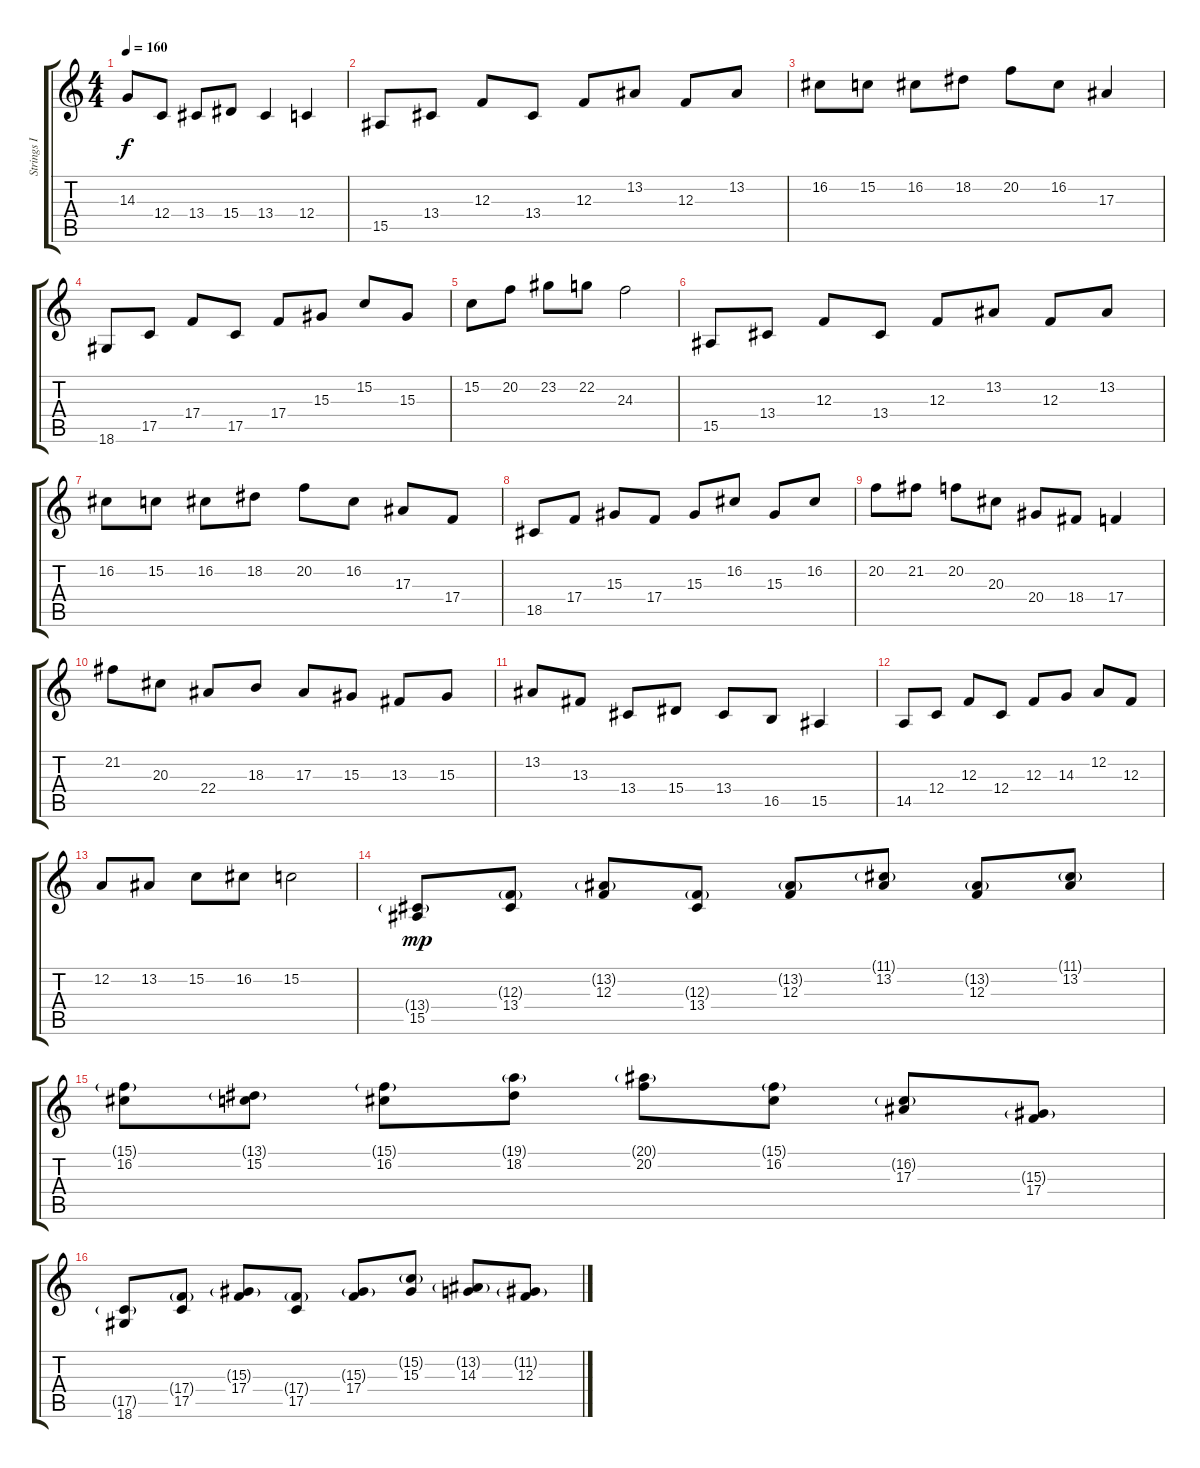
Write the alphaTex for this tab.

\track ("Strings I" "Strings I") {instrument stringensemble1}
\staff {score tabs}
\tuning (D4 A3 F3 C3 G2 D2) {hide}
\ts (4 4)
\tempo 160
\clef g2
\ks c
14.3.8{dy f} 12.4.8 13.4.8 15.4.8 13.4.4 12.4.4 |
15.5.8 13.4.8 12.3.8 13.4.8 12.3.8 13.2.8 12.3.8 13.2.8 |
16.2.8 15.2.8 16.2.8 18.2.8 20.2.8 16.2.8 17.3.4 |
18.6.8 17.5.8 17.4.8 17.5.8 17.4.8 15.3.8 15.2.8 15.3.8 |
15.2.8 20.2.8 23.2.8 22.2.8 24.3.2 |
15.5.8 13.4.8 12.3.8 13.4.8 12.3.8 13.2.8 12.3.8 13.2.8 |
16.2.8 15.2.8 16.2.8 18.2.8 20.2.8 16.2.8 17.3.8 17.4.8 |
18.5.8 17.4.8 15.3.8 17.4.8 15.3.8 16.2.8 15.3.8 16.2.8 |
20.2.8 21.2.8 20.2.8 20.3.8 20.4.8 18.4.8 17.4.4 |
21.2.8 20.3.8 22.4.8 18.3.8 17.3.8 15.3.8 13.3.8 15.3.8 |
13.2.8 13.3.8 13.4.8 15.4.8 13.4.8 16.5.8 15.5.4 |
14.5.8 12.4.8 12.3.8 12.4.8 12.3.8 14.3.8 12.2.8 12.3.8 |
12.2.8 13.2.8 15.2.8 16.2.8 15.2.2 |
(13.4{g} 15.5).8{dy mp volume 13} (12.3{g} 13.4).8 (13.2{g} 12.3).8 (12.3{g} 13.4).8 (13.2{g} 12.3).8 (11.1{g} 13.2).8 (13.2{g} 12.3).8 (11.1{g} 13.2).8 |
(15.1{g} 16.2).8 (13.1{g} 15.2).8 (15.1{g} 16.2).8 (19.1{g} 18.2).8 (20.1{g} 20.2).8 (15.1{g} 16.2).8 (16.2{g} 17.3).8 (15.3{g} 17.4).8 |
(17.5{g} 18.6).8 (17.4{g} 17.5).8 (15.3{g} 17.4).8 (17.4{g} 17.5).8 (15.3{g} 17.4).8 (15.2{g} 15.3).8 (13.2{g} 14.3).8 (11.2{g} 12.3).8
